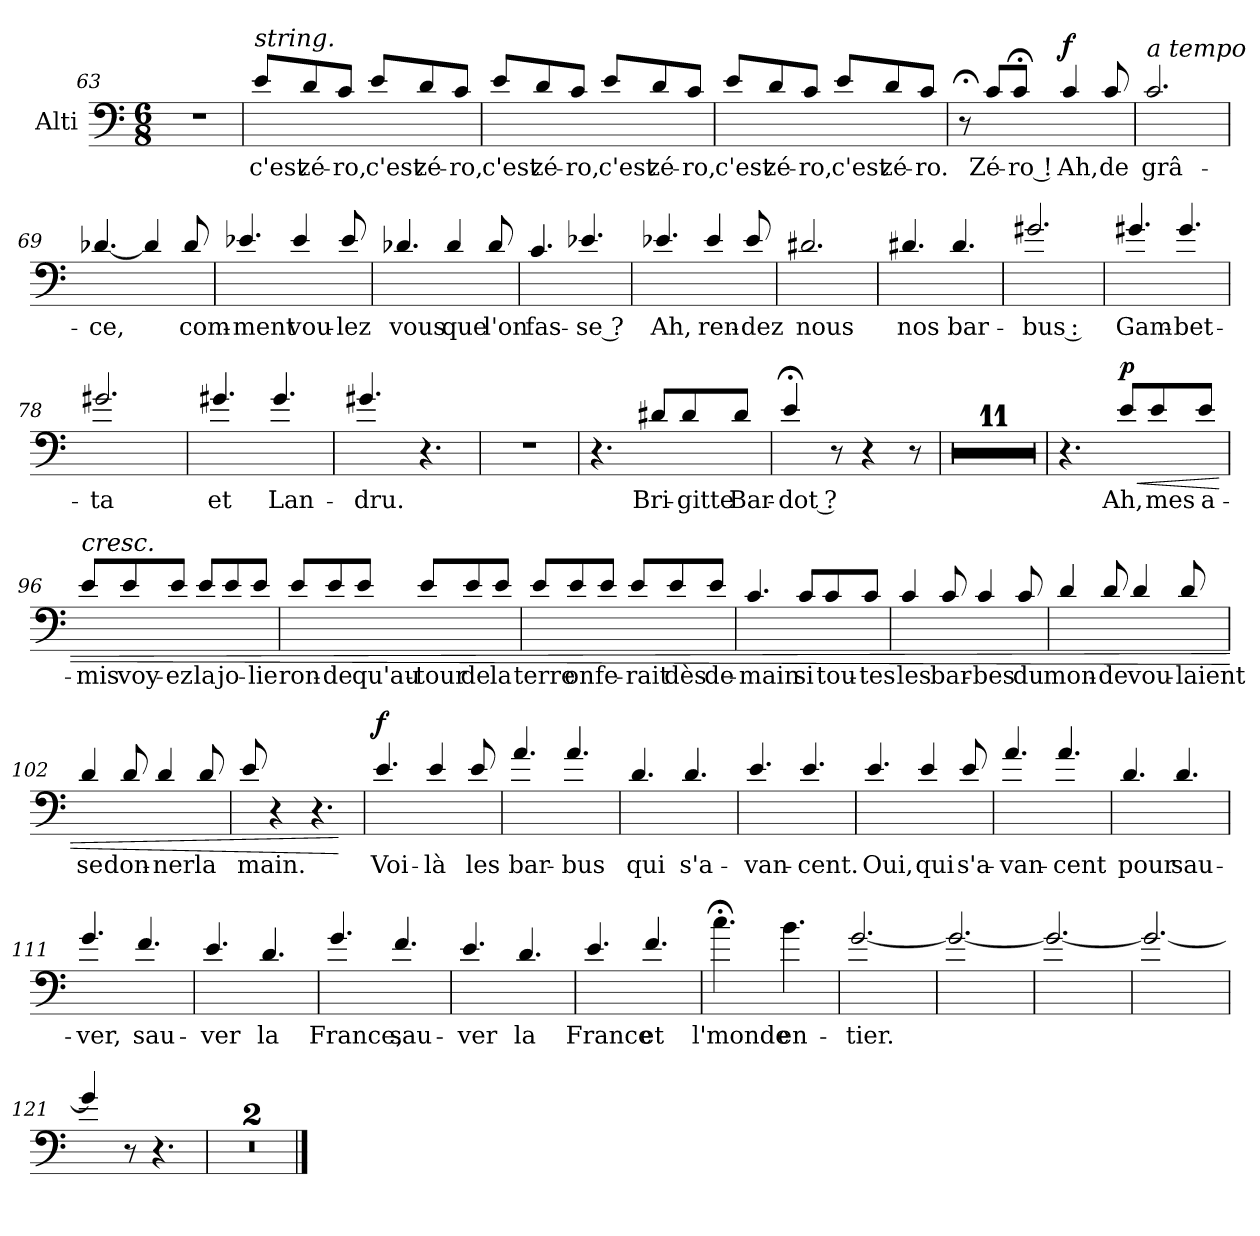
**kern	**text	**dynam
*part1	*part1	*part1
*staff1	*staff1	*staff1
*I"Alti	*	*
*clefF4	*	*
*k[]	*	*
*M6/8	*	*
=63	=63	=63
2.r	.	.
!!LO:LB:g=z
=64	=64	=64
!LO:TX:a:i:t=string.	!	!
!	!LO:LY:b	!
8e/L	c'est	.
!	!LO:LY:b	!
8d/	zé-	.
!	!LO:LY:b	!
8c/J	ro,	.
!	!LO:LY:b	!
8e/L	c'est	.
!	!LO:LY:b	!
8d/	zé-	.
!	!LO:LY:b	!
8c/J	ro,	.
=65	=65	=65
!	!LO:LY:b	!
8e/L	c'est	.
!	!LO:LY:b	!
8d/	zé-	.
!	!LO:LY:b	!
8c/J	ro,	.
!	!LO:LY:b	!
8e/L	c'est	.
!	!LO:LY:b	!
8d/	zé-	.
!	!LO:LY:b	!
8c/J	ro,	.
=66	=66	=66
!	!LO:LY:b	!
8e/L	c'est	.
!	!LO:LY:b	!
8d/	zé-	.
!	!LO:LY:b	!
8c/J	ro,	.
!	!LO:LY:b	!
8e/L	c'est	.
!	!LO:LY:b	!
8d/	zé-	.
!	!LO:LY:b	!
8c/J	ro.	.
=67	=67	=67
8r;<	.	.
!	!LO:LY:b	!
8c/L	Zé-	.
!	!LO:LY:b	!
8c;</J	ro !	.
!	!LO:LY:b	!LO:DY:a
4c/	Ah,	f
!	!LO:LY:b	!
8c/	de	.
!!LO:PB:g=z
=68	=68	=68
!LO:TX:a:i:t=a tempo	!	!
!	!LO:LY:b	!
2.c/	grâ-	.
=69	=69	=69
!	!LO:LY:b	!
[4.d-X/	ce,	.
4d-/]	.	.
!	!LO:LY:b	!
8d-/	com-	.
=70	=70	=70
!	!LO:LY:b	!
4.e-X/	ment	.
!	!LO:LY:b	!
4e-/	vou-	.
!	!LO:LY:b	!
8e-/	lez	.
=71	=71	=71
!	!LO:LY:b	!
4.d-X/	-vous	.
!	!LO:LY:b	!
4d-/	que	.
!	!LO:LY:b	!
8d-/	l'on	.
=72	=72	=72
!	!LO:LY:b	!
4.c/	fas-	.
!	!LO:LY:b	!
4.e-X/	se ?	.
!!LO:LB:g=z
=73	=73	=73
!	!LO:LY:b	!
4.e-X/	Ah,	.
!	!LO:LY:b	!
4e-/	ren-	.
!	!LO:LY:b	!
8e-/	dez	.
=74	=74	=74
!	!LO:LY:b	!
2.d#X/	-nous	.
=75	=75	=75
!	!LO:LY:b	!
4.d#X/	nos	.
!	!LO:LY:b	!
4.d#/	bar-	.
=76	=76	=76
!	!LO:LY:b	!
2.g#X/	bus :	.
=77	=77	=77
!	!LO:LY:b	!
4.g#X/	Gam-	.
!	!LO:LY:b	!
4.g#/	bet-	.
!!LO:PB:g=z
=78	=78	=78
!	!LO:LY:b	!
2.g#X/	ta	.
=79	=79	=79
!	!LO:LY:b	!
4.g#X/	et	.
!	!LO:LY:b	!
4.g#/	Lan-	.
=80	=80	=80
!	!LO:LY:b	!
4.g#X/	dru.	.
4.r	.	.
=81	=81	=81
2.r	.	.
=82	=82	=82
4.r	.	.
!	!LO:LY:b	!
8d#X/L	Bri-	.
!	!LO:LY:b	!
8d#/	gitte	.
!	!LO:LY:b	!
8d#/J	Bar-	.
!!LO:LB:g=z
=83	=83	=83
!	!LO:LY:b	!
4e;</	dot ?	.
8r	.	.
4r	.	.
8r	.	.
=84	=84	=84
2.r	.	.
=85	=85	=85
2.r	.	.
=86	=86	=86
2.r	.	.
=87	=87	=87
2.r	.	.
!!LO:PB:g=z
=88	=88	=88
2.r	.	.
=89	=89	=89
2.r	.	.
=90	=90	=90
2.r	.	.
=91	=91	=91
2.r	.	.
!!LO:LB:g=z
=92	=92	=92
2.r	.	.
=93	=93	=93
2.r	.	.
=94	=94	=94
2.r	.	.
=95	=95	=95
4.r	.	.
!	!LO:LY:b	!LO:HP:b
!	!	!LO:DY:n=1:a
8e/L	Ah,	< p
!	!LO:LY:b	!
8e/	mes	.
!	!LO:LY:b	!
8e/J	a-	.
!!LO:PB:g=z
=96	=96	=96
!LO:TX:a:i:t=cresc.	!	!
!	!LO:LY:b	!
8e/L	mis	.
!	!LO:LY:b	!
8e/	voy-	.
!	!LO:LY:b	!
8e/J	ez	.
!	!LO:LY:b	!
8e/L	la	.
!	!LO:LY:b	!
8e/	jo-	.
!	!LO:LY:b	!
8e/J	lie	.
=97	=97	=97
!	!LO:LY:b	!
8e/L	ron-	.
!	!LO:LY:b	!
8e/	de	.
!	!LO:LY:b	!
8e/J	qu'au-	.
!	!LO:LY:b	!
8e/L	tour	.
!	!LO:LY:b	!
8e/	de	.
!	!LO:LY:b	!
8e/J	la	.
=98	=98	=98
!	!LO:LY:b	!
8e/L	terre	.
!	!LO:LY:b	!
8e/	on	.
!	!LO:LY:b	!
8e/J	fe-	.
!	!LO:LY:b	!
8e/L	rait	.
!	!LO:LY:b	!
8e/	dès	.
!	!LO:LY:b	!
8e/J	de-	.
=99	=99	=99
!	!LO:LY:b	!
4.c/	main	.
!	!LO:LY:b	!
8c/L	si	.
!	!LO:LY:b	!
8c/	tou-	.
!	!LO:LY:b	!
8c/J	tes	.
!!LO:LB:g=z
=100	=100	=100
!	!LO:LY:b	!
4c/	les	.
!	!LO:LY:b	!
8c/	bar-	.
!	!LO:LY:b	!
4c/	bes	.
!	!LO:LY:b	!
8c/	du	.
=101	=101	=101
!	!LO:LY:b	!
4d/	mon-	.
!	!LO:LY:b	!
8d/	-de	.
!	!LO:LY:b	!
4d/	vou-	.
!	!LO:LY:b	!
8d/	-laient	.
=102	=102	=102
!	!LO:LY:b	!
4d/	se	.
!	!LO:LY:b	!
8d/	don-	.
!	!LO:LY:b	!
4d/	ner	.
!	!LO:LY:b	!
8d/	la	.
=103	=103	=103
!	!LO:LY:b	!
8e/	main.	.
4r	.	.
4.r	.	.
.	.	[
!!LO:PB:g=z
=104	=104	=104
!	!LO:LY:b	!LO:DY:a
4.e/	Voi-	f
!	!LO:LY:b	!
4e/	-là	.
!	!LO:LY:b	!
8e/	les	.
=105	=105	=105
!	!LO:LY:b	!
4.a/	bar-	.
!	!LO:LY:b	!
4.a/	bus	.
=106	=106	=106
!	!LO:LY:b	!
4.d/	qui	.
!	!LO:LY:b	!
4.d/	s'a-	.
=107	=107	=107
!	!LO:LY:b	!
4.e/	-van-	.
!	!LO:LY:b	!
4.e/	-cent.	.
=108	=108	=108
!	!LO:LY:b	!
4.e/	Oui,	.
!	!LO:LY:b	!
4e/	qui	.
!	!LO:LY:b	!
8e/	s'a-	.
!!LO:LB:g=z
=109	=109	=109
!	!LO:LY:b	!
4.a/	van-	.
!	!LO:LY:b	!
4.a/	cent	.
=110	=110	=110
!	!LO:LY:b	!
4.d/	pour	.
!	!LO:LY:b	!
4.d/	sau-	.
=111	=111	=111
!	!LO:LY:b	!
4.g/	ver,	.
!	!LO:LY:b	!
4.f/	sau-	.
=112	=112	=112
!	!LO:LY:b	!
4.e/	ver	.
!	!LO:LY:b	!
4.d/	la	.
=113	=113	=113
!	!LO:LY:b	!
4.g/	France,	.
!	!LO:LY:b	!
4.f/	sau-	.
!!LO:PB:g=z
=114	=114	=114
!	!LO:LY:b	!
4.e/	ver	.
!	!LO:LY:b	!
4.d/	la	.
=115	=115	=115
!	!LO:LY:b	!
4.e/	France	.
!	!LO:LY:b	!
4.f/	et	.
=116	=116	=116
!	!LO:LY:b	!
4.cc;<\	l'monde	.
!	!LO:LY:b	!
4.b\	en-	.
=117	=117	=117
!	!LO:LY:b	!
[2.g/	tier.	.
=118	=118	=118
2.g/_	.	.
=119	=119	=119
2.g/_	.	.
!!LO:LB:g=z
=120	=120	=120
2.g/_	.	.
=121	=121	=121
4g/]	.	.
8r	.	.
4.r	.	.
=122	=122	=122
2.r	.	.
=123	=123	=123
2.r	.	.
==	==	==
*-	*-	*-
